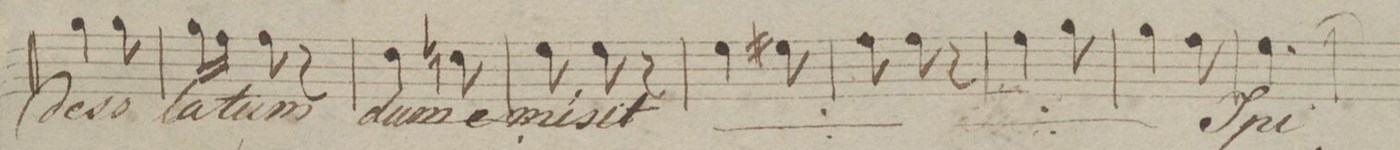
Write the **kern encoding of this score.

**kern	**text	**dynam
*I"Cant!	*	*
*clefC1	*	*
*k[b-e-]	*	*
*M3/8	*	*
4ee-\	de-	.
8ee-\	-so-	.
=108	=108	=108
16ee-\LL	-la-	.
16dd\JJ	.	.
8dd\	-tum	.
8r	.	.
=109	=109	=109
4b-\	dum	.
8bn\	e-	.
=110	=110	=110
8cc\	-mi-	.
8cc\	-sit	.
8r	.	.
=111	=111	=111
*	*ij	*
4cc\	dum	.
8cc#X\	e-	.
=112	=112	=112
8dd\	-mi-	.
8dd\	-sit	.
8r	.	.
=113	=113	=113
4dd\	dum	.
8ee-\	e-	.
=114	=114	=114
4ee-\	-mi-	.
8dd\	-sit	.
*	*Xij	*
=115	=115	=115
[4.cc\	Spi-	.
=116	=116	=116
*-	*-	*-
